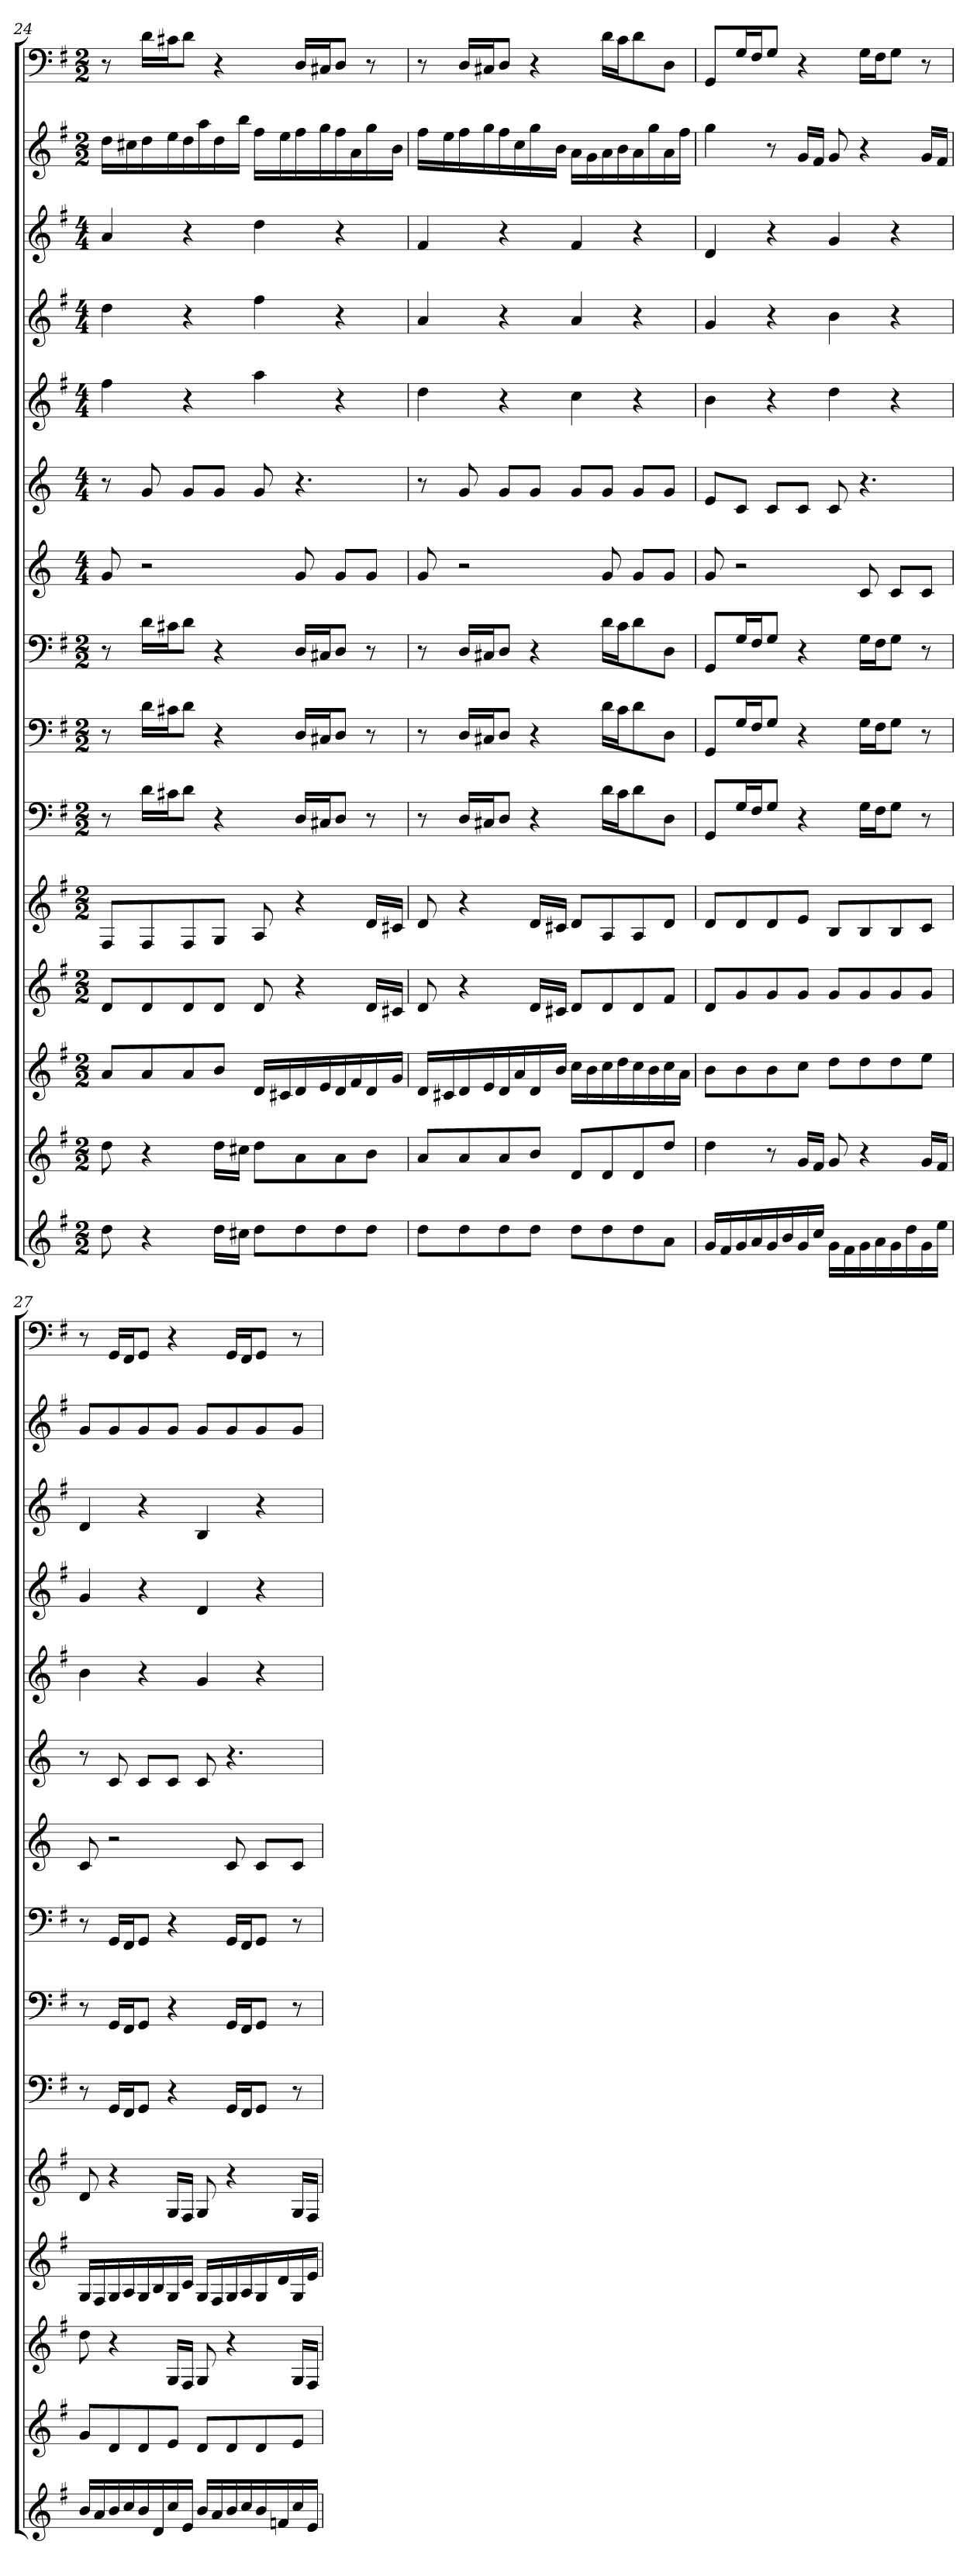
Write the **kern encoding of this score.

**kern	**kern	**kern	**kern	**kern	**kern	**kern	**kern	**kern	**kern	**kern	**kern	**kern	**kern	**kern
*part15	*part14	*part13	*part12	*part11	*part10	*part9	*part8	*part7	*part6	*part5	*part4	*part3	*part2	*part1
*staff15	*staff14	*staff13	*staff12	*staff11	*staff10	*staff9	*staff8	*staff7	*staff6	*staff5	*staff4	*staff3	*staff2	*staff1
*k[f#]	*k[f#]	*k[f#]	*k[f#]	*k[f#]	*k[f#]	*k[f#]	*k[f#]	*k[]	*k[]	*k[f#]	*k[f#]	*k[f#]	*k[f#]	*k[f#]
*G:	*G:	*G:	*G:	*G:	*G:	*G:	*G:	*	*	*G:	*G:	*G:	*G:	*G:
*M2/2	*M2/2	*M2/2	*M2/2	*M2/2	*M2/2	*M2/2	*M2/2	*M4/4	*M4/4	*M4/4	*M4/4	*M4/4	*M2/2	*M2/2
=24	=24	=24	=24	=24	=24	=24	=24	=24	=24	=24	=24	=24	=24	=24
8dd	8dd	8aL	8dL	8F#L	8r	8r	8r	8g	8r	4ff#	4dd	4a	16ddLL	8r
.	.	.	.	.	.	.	.	.	.	.	.	.	16cc#X	.
4r	4r	8a	8d	8F#	16dLL	16dLL	16dLL	2r	8g	.	.	.	16dd	16dLL
.	.	.	.	.	16c#XJ	16c#XJ	16c#XJ	.	.	.	.	.	16ee	16c#XJ
.	.	8a	8d	8F#	8dJ	8dJ	8dJ	.	8gL	4r	4r	4r	16dd	8dJ
.	.	.	.	.	.	.	.	.	.	.	.	.	16aa	.
16ddLL	16ddLL	8bJ	8dJ	8GJ	4r	4r	4r	.	8gJ	.	.	.	16dd	4r
16cc#XJJ	16cc#XJJ	.	.	.	.	.	.	.	.	.	.	.	16bbJJ	.
8ddL	8ddL	16dLL	8d	8A	.	.	.	.	8g	4aa	4ff#	4dd	16ff#LL	.
.	.	16c#X	.	.	.	.	.	.	.	.	.	.	16ee	.
8dd	8a	16d	4r	4r	16DLL	16DLL	16DLL	8g	4.r	.	.	.	16ff#	16DLL
.	.	16e	.	.	16C#XJ	16C#XJ	16C#XJ	.	.	.	.	.	16gg	16C#XJ
8dd	8a	16d	.	.	8DJ	8DJ	8DJ	8gL	.	4r	4r	4r	16ff#	8DJ
.	.	16f#	.	.	.	.	.	.	.	.	.	.	16a	.
8ddJ	8bJ	16d	16dLL	16dLL	8r	8r	8r	8gJ	.	.	.	.	16gg	8r
.	.	16gJJ	16c#XJJ	16c#XJJ	.	.	.	.	.	.	.	.	16bJJ	.
=25	=25	=25	=25	=25	=25	=25	=25	=25	=25	=25	=25	=25	=25	=25
8ddL	8aL	16dLL	8d	8d	8r	8r	8r	8g	8r	4dd	4a	4f#	16ff#LL	8r
.	.	16c#X	.	.	.	.	.	.	.	.	.	.	16ee	.
8dd	8a	16d	4r	4r	16DLL	16DLL	16DLL	2r	8g	.	.	.	16ff#	16DLL
.	.	16e	.	.	16C#XJ	16C#XJ	16C#XJ	.	.	.	.	.	16gg	16C#XJ
8dd	8a	16d	.	.	8DJ	8DJ	8DJ	.	8gL	4r	4r	4r	16ff#	8DJ
.	.	16a	.	.	.	.	.	.	.	.	.	.	16cc	.
8ddJ	8bJ	16d	16dLL	16dLL	4r	4r	4r	.	8gJ	.	.	.	16gg	4r
.	.	16bJJ	16c#XJJ	16c#XJJ	.	.	.	.	.	.	.	.	16bJJ	.
8ddL	8dL	16ccLL	8dL	8dL	.	.	.	.	8gL	4cc	4a	4f#	16aLL	.
.	.	16b	.	.	.	.	.	.	.	.	.	.	16g	.
8dd	8d	16cc	8d	8A	16dLL	16dLL	16dLL	8g	8gJ	.	.	.	16a	16dLL
.	.	16dd	.	.	16cJ	16cJ	16cJ	.	.	.	.	.	16b	16cJ
8dd	8d	16cc	8d	8A	8d	8d	8d	8gL	8gL	4r	4r	4r	16a	8d
.	.	16b	.	.	.	.	.	.	.	.	.	.	16gg	.
8aJ	8ddJ	16cc	8f#J	8dJ	8DJ	8DJ	8DJ	8gJ	8gJ	.	.	.	16a	8DJ
.	.	16aJJ	.	.	.	.	.	.	.	.	.	.	16ff#JJ	.
=26	=26	=26	=26	=26	=26	=26	=26	=26	=26	=26	=26	=26	=26	=26
16gLL	4dd	8bL	8dL	8dL	8GGL	8GGL	8GGL	8g	8eL	4b	4g	4d	4gg	8GGL
16f#	.	.	.	.	.	.	.	.	.	.	.	.	.	.
16g	.	8b	8g	8d	16GL	16GL	16GL	2r	8cJ	.	.	.	.	16GL
16a	.	.	.	.	16F#J	16F#J	16F#J	.	.	.	.	.	.	16F#J
16g	8r	8b	8g	8d	8GJ	8GJ	8GJ	.	8cL	4r	4r	4r	8r	8GJ
16b	.	.	.	.	.	.	.	.	.	.	.	.	.	.
16g	16gLL	8ccJ	8gJ	8eJ	4r	4r	4r	.	8cJ	.	.	.	16gLL	4r
16ccJJ	16f#JJ	.	.	.	.	.	.	.	.	.	.	.	16f#JJ	.
16gLL	8g	8ddL	8gL	8BL	.	.	.	.	8c	4dd	4b	4g	8g	.
16f#	.	.	.	.	.	.	.	.	.	.	.	.	.	.
16g	4r	8dd	8g	8B	16GLL	16GLL	16GLL	8c	4.r	.	.	.	4r	16GLL
16a	.	.	.	.	16F#J	16F#J	16F#J	.	.	.	.	.	.	16F#J
16g	.	8dd	8g	8B	8GJ	8GJ	8GJ	8cL	.	4r	4r	4r	.	8GJ
16dd	.	.	.	.	.	.	.	.	.	.	.	.	.	.
16g	16gLL	8eeJ	8gJ	8cJ	8r	8r	8r	8cJ	.	.	.	.	16gLL	8r
16eeJJ	16f#JJ	.	.	.	.	.	.	.	.	.	.	.	16f#JJ	.
=27	=27	=27	=27	=27	=27	=27	=27	=27	=27	=27	=27	=27	=27	=27
16bLL	8gL	8dd	16GLL	8d	8r	8r	8r	8c	8r	4b	4g	4d	8gL	8r
16a	.	.	16F#	.	.	.	.	.	.	.	.	.	.	.
16b	8d	4r	16G	4r	16GGLL	16GGLL	16GGLL	2r	8c	.	.	.	8g	16GGLL
16cc	.	.	16A	.	16FF#J	16FF#J	16FF#J	.	.	.	.	.	.	16FF#J
16b	8d	.	16G	.	8GGJ	8GGJ	8GGJ	.	8cL	4r	4r	4r	8g	8GGJ
16d	.	.	16B	.	.	.	.	.	.	.	.	.	.	.
16cc	8eJ	16GLL	16G	16GLL	4r	4r	4r	.	8cJ	.	.	.	8gJ	4r
16eJJ	.	16F#JJ	16cJJ	16F#JJ	.	.	.	.	.	.	.	.	.	.
16bLL	8dL	8G	16GLL	8G	.	.	.	.	8c	4g	4d	4B	8gL	.
16a	.	.	16F#	.	.	.	.	.	.	.	.	.	.	.
16b	8d	4r	16G	4r	16GGLL	16GGLL	16GGLL	8c	4.r	.	.	.	8g	16GGLL
16cc	.	.	16A	.	16FF#J	16FF#J	16FF#J	.	.	.	.	.	.	16FF#J
16b	8d	.	16G	.	8GGJ	8GGJ	8GGJ	8cL	.	4r	4r	4r	8g	8GGJ
16fn	.	.	16d	.	.	.	.	.	.	.	.	.	.	.
16cc	8eJ	16GLL	16G	16GLL	8r	8r	8r	8cJ	.	.	.	.	8gJ	8r
16eJJ	.	16F#JJ	16eJJ	16F#JJ	.	.	.	.	.	.	.	.	.	.
=	=	=	=	=	=	=	=	=	=	=	=	=	=	=
*-	*-	*-	*-	*-	*-	*-	*-	*-	*-	*-	*-	*-	*-	*-
